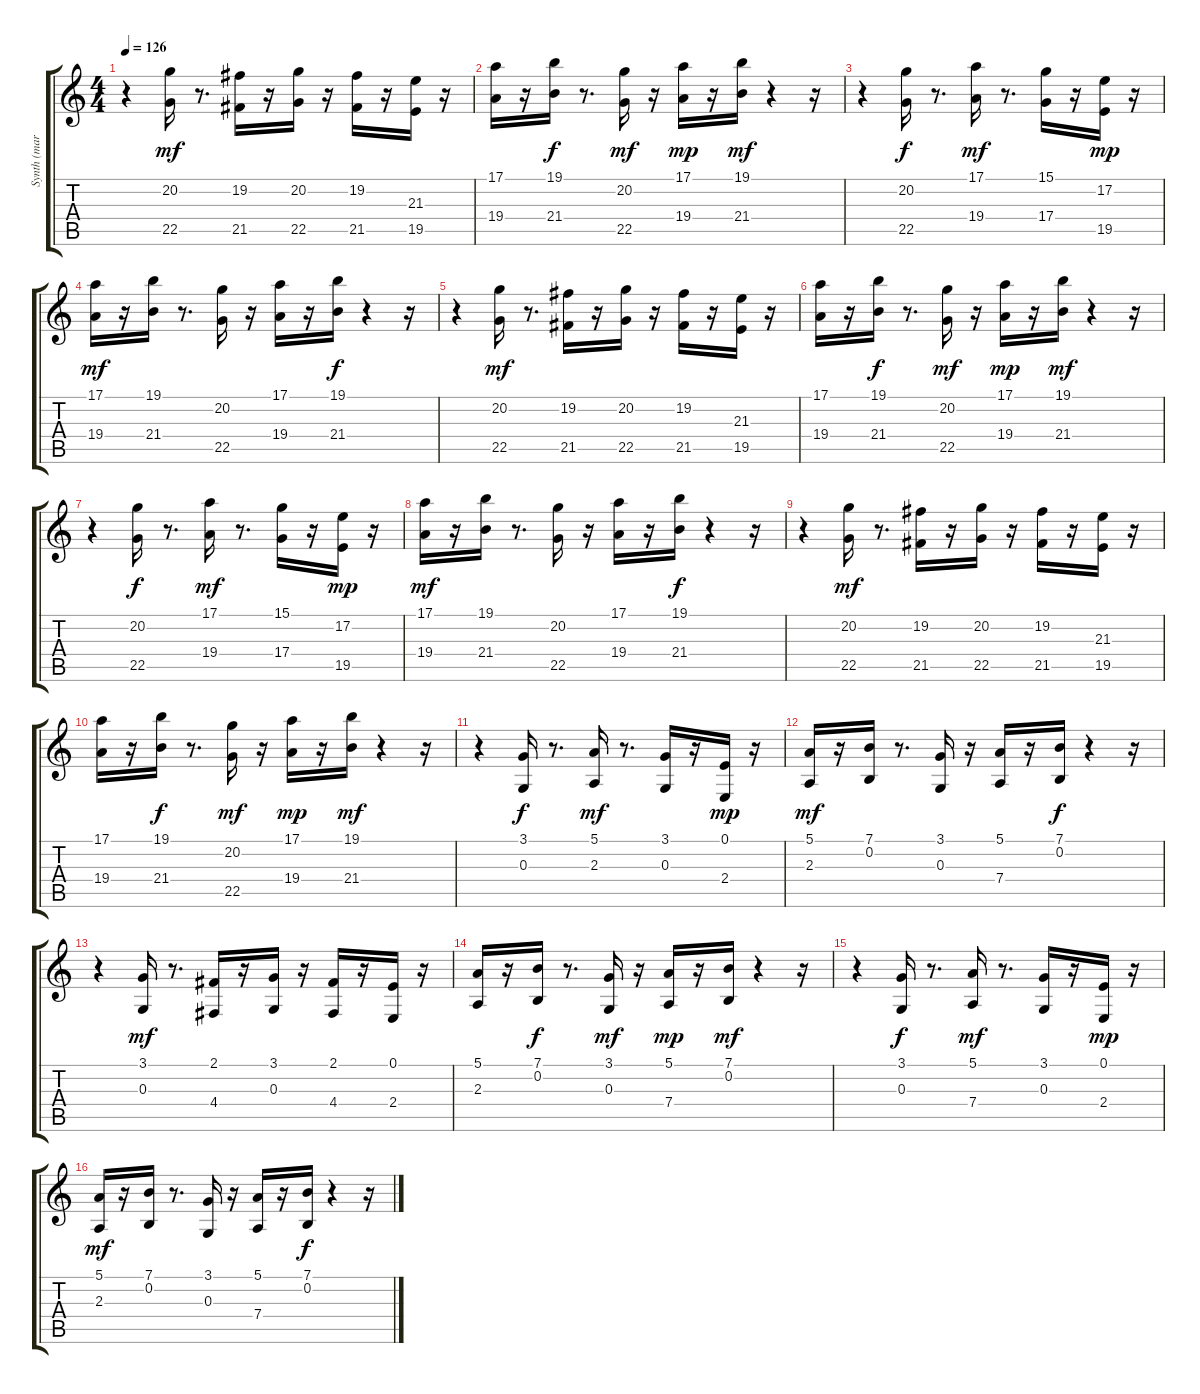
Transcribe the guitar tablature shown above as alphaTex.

\track ("Synth (marimba)" "Synth (mar") {instrument marimba}
\staff {score tabs}
\tuning (E4 B3 G3 D3 A2 E2) {hide}
\ts (4 4)
\tempo 126
\clef g2
\ks c
r.4{dy f} (20.2 22.5).16{dy mf} r.8{d} (19.2 21.5).16 r.16 (20.2 22.5).16 r.16 (19.2 21.5).16 r.16 (21.3 19.5).16 r.16 |
(17.1 19.4).16 r.16 (19.1 21.4).16{dy f} r.8{d} (20.2 22.5).16{dy mf} r.16 (17.1 19.4).16{dy mp} r.16 (19.1 21.4).16{dy mf} r.4 r.16 |
r.4 (20.2 22.5).16{dy f} r.8{d} (17.1 19.4).16{dy mf} r.8{d} (15.1 17.4).16 r.16 (17.2 19.5).16{dy mp} r.16 |
(17.1 19.4).16{dy mf} r.16 (19.1 21.4).16 r.8{d} (20.2 22.5).16 r.16 (17.1 19.4).16 r.16 (19.1 21.4).16{dy f} r.4 r.16 |
r.4 (20.2 22.5).16{dy mf} r.8{d} (19.2 21.5).16 r.16 (20.2 22.5).16 r.16 (19.2 21.5).16 r.16 (21.3 19.5).16 r.16 |
(17.1 19.4).16 r.16 (19.1 21.4).16{dy f} r.8{d} (20.2 22.5).16{dy mf} r.16 (17.1 19.4).16{dy mp} r.16 (19.1 21.4).16{dy mf} r.4 r.16 |
r.4 (20.2 22.5).16{dy f} r.8{d} (17.1 19.4).16{dy mf} r.8{d} (15.1 17.4).16 r.16 (17.2 19.5).16{dy mp} r.16 |
(17.1 19.4).16{dy mf} r.16 (19.1 21.4).16 r.8{d} (20.2 22.5).16 r.16 (17.1 19.4).16 r.16 (19.1 21.4).16{dy f} r.4 r.16 |
r.4 (20.2 22.5).16{dy mf} r.8{d} (19.2 21.5).16 r.16 (20.2 22.5).16 r.16 (19.2 21.5).16 r.16 (21.3 19.5).16 r.16 |
(17.1 19.4).16 r.16 (19.1 21.4).16{dy f} r.8{d} (20.2 22.5).16{dy mf} r.16 (17.1 19.4).16{dy mp} r.16 (19.1 21.4).16{dy mf} r.4 r.16 |
r.4 (3.1 0.3).16{dy f} r.8{d} (5.1 2.3).16{dy mf} r.8{d} (3.1 0.3).16 r.16 (0.1 2.4).16{dy mp} r.16 |
(5.1 2.3).16{dy mf} r.16 (7.1 0.2).16 r.8{d} (3.1 0.3).16 r.16 (5.1 7.4).16 r.16 (7.1 0.2).16{dy f} r.4 r.16 |
r.4 (3.1 0.3).16{dy mf} r.8{d} (2.1 4.4).16 r.16 (3.1 0.3).16 r.16 (2.1 4.4).16 r.16 (0.1 2.4).16 r.16 |
(5.1 2.3).16 r.16 (7.1 0.2).16{dy f} r.8{d} (3.1 0.3).16{dy mf} r.16 (5.1 7.4).16{dy mp} r.16 (7.1 0.2).16{dy mf} r.4 r.16 |
r.4 (3.1 0.3).16{dy f} r.8{d} (5.1 7.4).16{dy mf} r.8{d} (3.1 0.3).16 r.16 (0.1 2.4).16{dy mp} r.16 |
(5.1 2.3).16{dy mf} r.16 (7.1 0.2).16 r.8{d} (3.1 0.3).16 r.16 (5.1 7.4).16 r.16 (7.1 0.2).16{dy f} r.4 r.16
